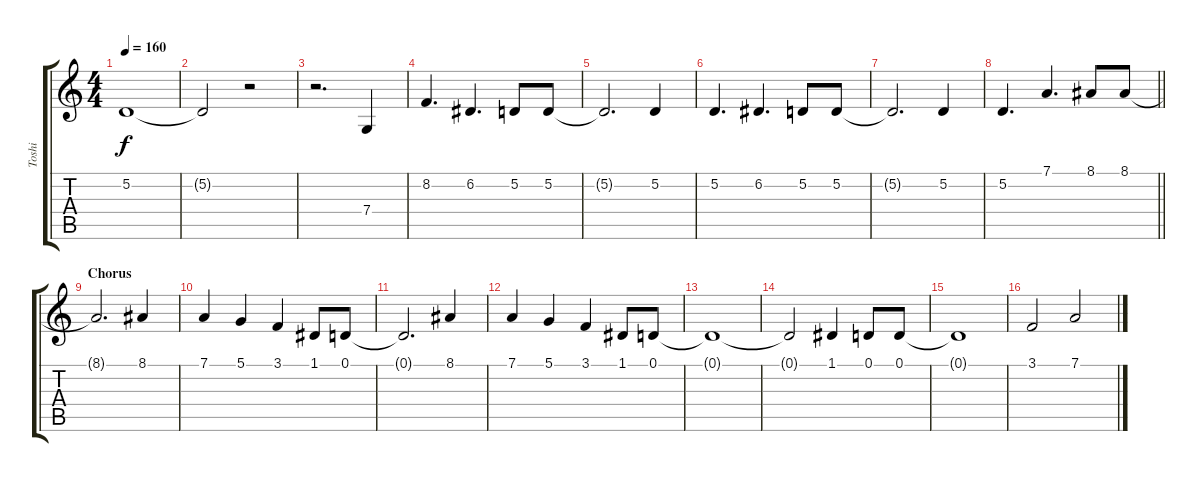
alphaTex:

\track ("Toshi" "Toshi") {instrument trumpet}
\staff {score tabs}
\tuning (D4 A3 F3 C3 G2 D2) {hide}
\ts (4 4)
\tempo 160
\clef g2
\ks c
5.2{t}.1{dy f} |
5.2{t}.2 r.2 |
r.2{d} 7.4.4 |
8.2.4{d} 6.2.4{d} 5.2.8 5.2.8 |
5.2{t}.2{d} 5.2.4 |
5.2.4{d} 6.2.4{d} 5.2.8 5.2.8 |
5.2{t}.2{d} 5.2.4 |
\barLineRight lightlight
5.2.4{d} 7.1.4{d} 8.1.8 8.1.8 |
\section ("" "Chorus")
8.1{t}.2{d} 8.1.4 |
7.1.4 5.1.4 3.1.4 1.1.8 0.1.8 |
0.1{t}.2{d} 8.1.4 |
7.1.4 5.1.4 3.1.4 1.1.8 0.1.8 |
0.1{t}.1 |
0.1{t}.2 1.1.4 0.1.8 0.1.8 |
0.1{t}.1 |
3.1.2 7.1.2
